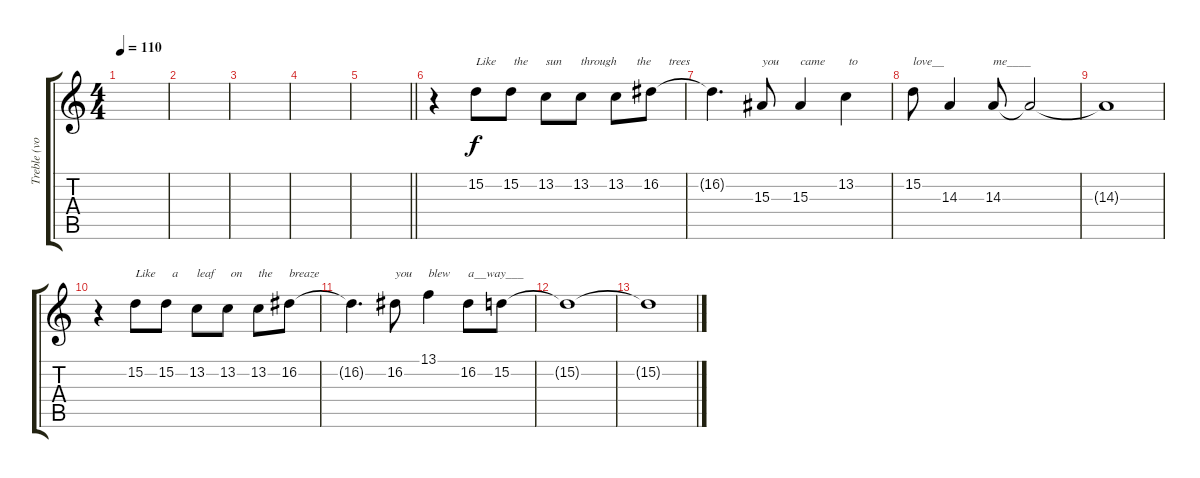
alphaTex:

\track ("Treble (vocal)" "Treble (vo") {solo instrument acousticgrandpiano}
\staff {score tabs}
\tuning (E4 B3 G3 D3 A2 E2) {hide}
\ts (4 4)
\tempo 110
\clef g2
\ks c
|
|
|
|
\barLineRight lightlight
|
r.4 15.2.8{txt "Like"} 15.2.8{txt " the"} 13.2.8{txt "sun"} 13.2.8{txt "through"} 13.2.8{txt "       the"} 16.2.8{txt "      trees"} |
16.2{t}.4{d} 15.3.8{txt "you"} 15.3.4{txt "came"} 13.2.4{txt " to"} |
15.2.8{txt "love__"} 14.3.4 14.3.8{txt "me____"} 14.3{t}.2 |
14.3{t}.1 |
r.4 15.2.8{txt "Like"} 15.2.8{txt "  a"} 13.2.8{txt "leaf"} 13.2.8{txt " on"} 13.2.8{txt "the"} 16.2.8{txt "breaze"} |
16.2{t}.4{d} 16.2.8{txt "you"} 13.1.4{txt "blew"} 16.2.8{txt "a__way___"} 15.2.8 |
15.2{t}.1 |
15.2{t}.1
